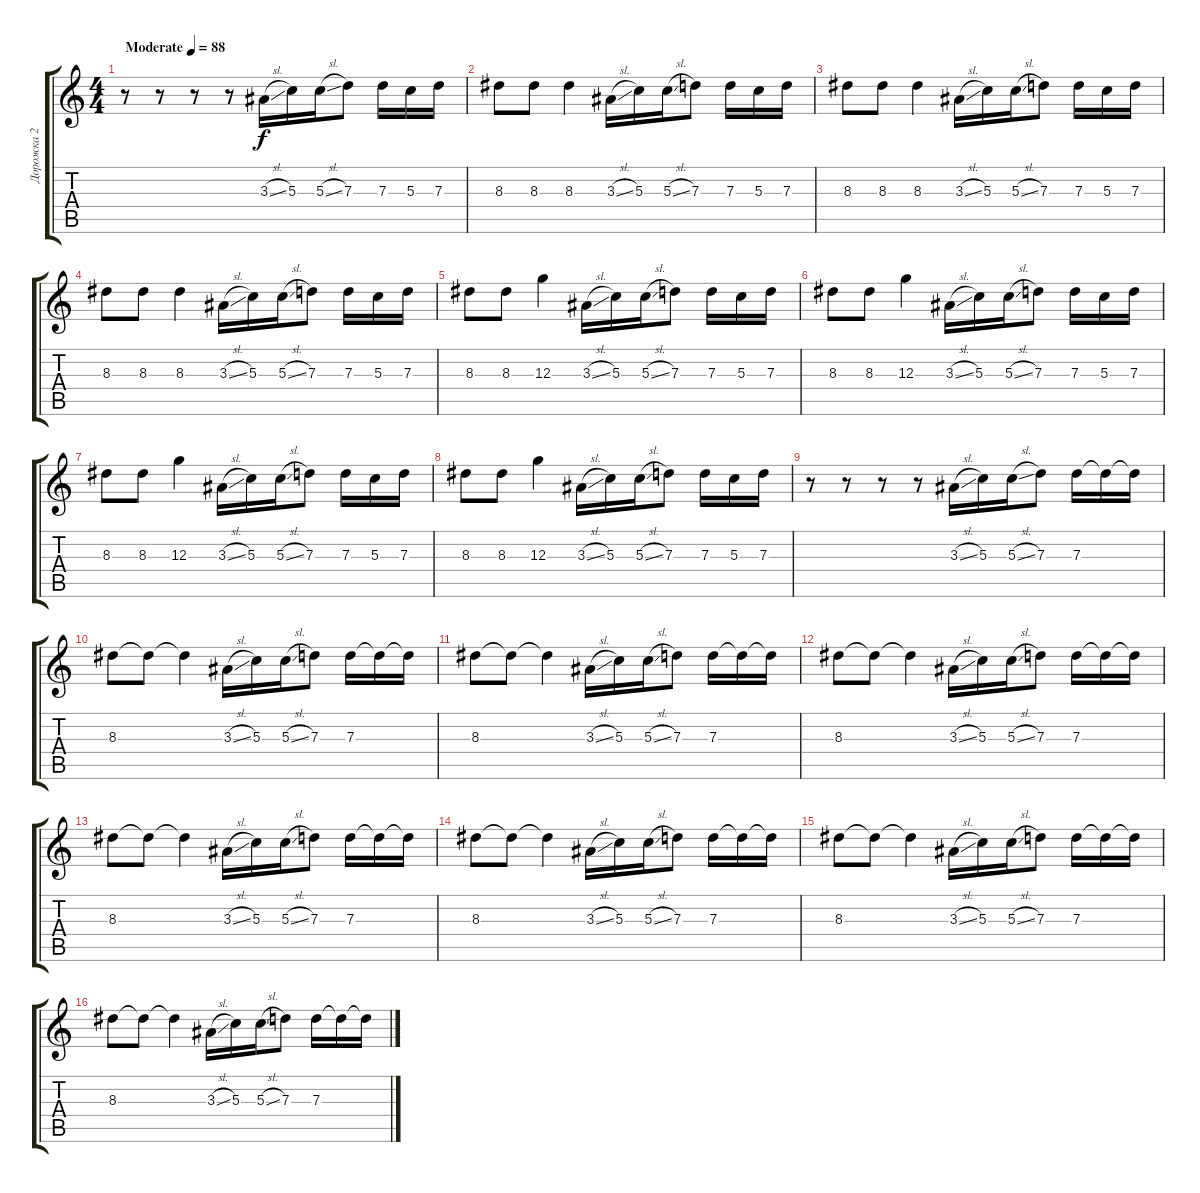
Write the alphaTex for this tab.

\track ("Дорожка 2" "Дорожка 2") {instrument distortionguitar}
\staff {score tabs}
\tuning (E4 B3 G3 D3 A2 E2) {hide}
\ts (4 4)
\tempo (88 "Moderate")
\clef g2
\ks c
r.8{dy f instrument distortionguitar} r.8 r.8 r.8 3.3{sl}.16 5.3.16 5.3{sl}.16 7.3.8 7.3.16 5.3.16 7.3.16 |
8.3.8 8.3.8 8.3.4 3.3{sl}.16 5.3.16 5.3{sl}.16 7.3.8 7.3.16 5.3.16 7.3.16 |
8.3.8 8.3.8 8.3.4 3.3{sl}.16 5.3.16 5.3{sl}.16 7.3.8 7.3.16 5.3.16 7.3.16 |
8.3.8 8.3.8 8.3.4 3.3{sl}.16 5.3.16 5.3{sl}.16 7.3.8 7.3.16 5.3.16 7.3.16 |
8.3.8 8.3.8 12.3.4 3.3{sl}.16 5.3.16 5.3{sl}.16 7.3.8 7.3.16 5.3.16 7.3.16 |
8.3.8 8.3.8 12.3.4 3.3{sl}.16 5.3.16 5.3{sl}.16 7.3.8 7.3.16 5.3.16 7.3.16 |
8.3.8 8.3.8 12.3.4 3.3{sl}.16 5.3.16 5.3{sl}.16 7.3.8 7.3.16 5.3.16 7.3.16 |
8.3.8 8.3.8 12.3.4 3.3{sl}.16 5.3.16 5.3{sl}.16 7.3.8 7.3.16 5.3.16 7.3.16 |
r.8{volume 11 instrument electricguitarclean} r.8 r.8 r.8 3.3{sl}.16 5.3.16 5.3{sl}.16 7.3.8 7.3.16 7.3{t}.16 7.3{t}.16 |
8.3.8 8.3{t}.8 8.3{t}.4 3.3{sl}.16 5.3.16 5.3{sl}.16 7.3.8 7.3.16 7.3{t}.16 7.3{t}.16 |
8.3.8 8.3{t}.8 8.3{t}.4 3.3{sl}.16 5.3.16 5.3{sl}.16 7.3.8 7.3.16 7.3{t}.16 7.3{t}.16 |
8.3.8 8.3{t}.8 8.3{t}.4 3.3{sl}.16 5.3.16 5.3{sl}.16 7.3.8 7.3.16 7.3{t}.16 7.3{t}.16 |
8.3.8 8.3{t}.8 8.3{t}.4 3.3{sl}.16 5.3.16 5.3{sl}.16 7.3.8 7.3.16 7.3{t}.16 7.3{t}.16 |
8.3.8 8.3{t}.8 8.3{t}.4 3.3{sl}.16 5.3.16 5.3{sl}.16 7.3.8 7.3.16 7.3{t}.16 7.3{t}.16 |
8.3.8 8.3{t}.8 8.3{t}.4 3.3{sl}.16 5.3.16 5.3{sl}.16 7.3.8 7.3.16 7.3{t}.16 7.3{t}.16 |
8.3.8 8.3{t}.8 8.3{t}.4 3.3{sl}.16 5.3.16 5.3{sl}.16 7.3.8 7.3.16 7.3{t}.16 7.3{t}.16
